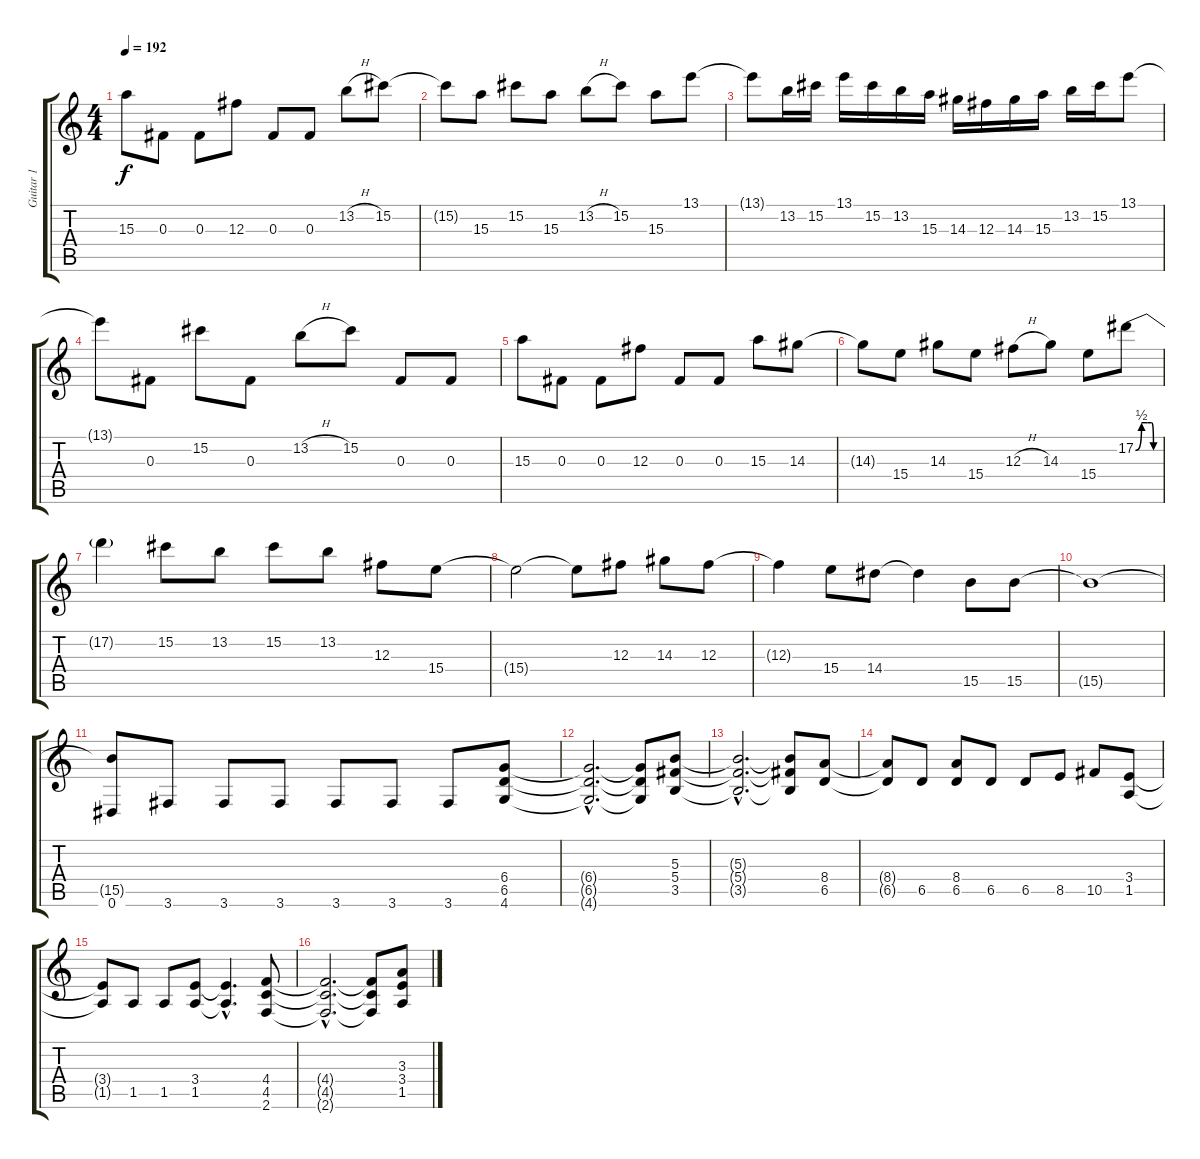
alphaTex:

\track ("Guitar 1" "Guitar 1") {instrument overdrivenguitar}
\staff {score tabs}
\tuning (Eb4 Bb3 Gb3 Db3 Ab2 Eb2) {hide}
\ts (4 4)
\tempo 192
\clef g2
\ks c
15.3.8{dy f} 0.3.8 0.3.8 12.3.8 0.3.8 0.3.8 13.2{h}.8 15.2.8 |
15.2{t}.8 15.3.8 15.2.8 15.3.8 13.2{h}.8 15.2.8 15.3.8 13.1.8 |
13.1{t}.8 13.2.16 15.2.16 13.1.16 15.2.16 13.2.16 15.3.16 14.3.16 12.3.16 14.3.16 15.3.16 13.2.16 15.2.16 13.1.8 |
13.1{t}.8 0.3.8 15.2.8 0.3.8 13.2{h}.8 15.2.8 0.3.8 0.3.8 |
15.3.8 0.3.8 0.3.8 12.3.8 0.3.8 0.3.8 15.3.8 14.3.8 |
14.3{t}.8 15.4.8 14.3.8 15.4.8 12.3{h}.8 14.3.8 15.4.8 17.2{be (custom 0 0 15 2 30 2 40 2 45 0 60 0)}.8 |
17.2{t}.4 15.2.8 13.2.8 15.2.8 13.2.8 12.3.8 15.4.8 |
15.4{t}.2 15.4{t}.8 12.3.8 14.3.8 12.3.8 |
12.3{t}.4 15.4.8 14.4.8 14.4{t}.4 15.5.8 15.5.8 |
15.5{t}.1 |
(15.5{t} 0.6).8 3.6.8 3.6.8 3.6.8 3.6.8 3.6.8 3.6.8 (6.4 6.5 4.6).8 |
(6.4{hac t} 6.5{hac t} 4.6{hac t}).2{d} (6.4{t} 6.5{t} 4.6{t}).8 (5.3 5.4 3.5).8 |
(5.3{hac t} 5.4{hac t} 3.5{hac t}).2{d} (5.3{t} 5.4{t} 3.5{t}).8 (8.4 6.5).8 |
(8.4{t} 6.5{t}).8 6.5.8 (8.4 6.5).8 6.5.8 6.5.8 8.5.8 10.5.8 (3.4 1.5).8 |
(3.4{t} 1.5{t}).8 1.5.8 1.5.8 (3.4 1.5).8 (3.4{hac t} 1.5{hac t}).4{d} (4.4 4.5 2.6).8 |
(4.4{hac t} 4.5{hac t} 2.6{hac t}).2{d} (4.4{t} 4.5{t} 2.6{t}).8 (3.3 3.4 1.5).8
